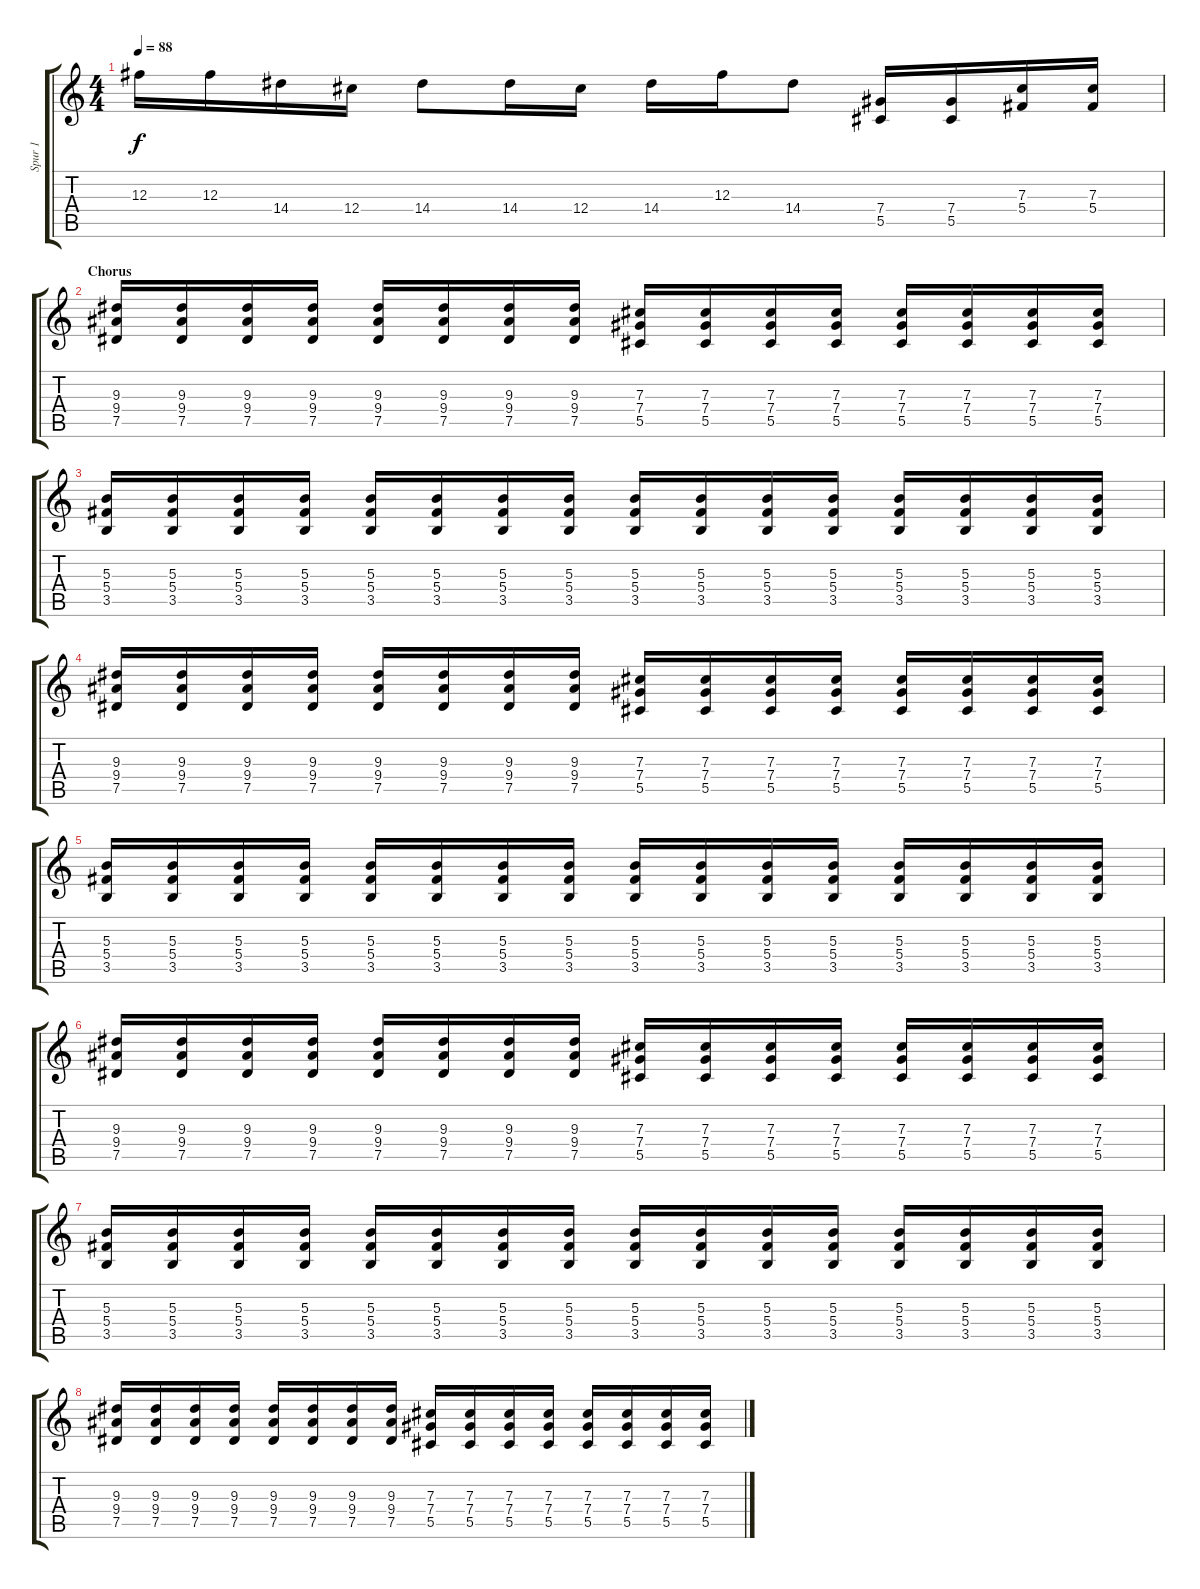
\track ("Spur 1" "Spur 1") {instrument overdrivenguitar}
\staff {score tabs}
\tuning (Eb4 Bb3 Gb3 Db3 Ab2 Eb2) {hide}
\ts (4 4)
\tempo 88
\clef g2
\ks c
12.3.16{dy f} 12.3.16 14.4.16 12.4.16 14.4.8 14.4.16 12.4.16 14.4.16 12.3.16 14.4.8 (7.4 5.5).16 (7.4 5.5).16 (7.3 5.4).16 (7.3 5.4).16 |
\section ("" "Chorus")
(9.3 9.4 7.5).16 (9.3 9.4 7.5).16 (9.3 9.4 7.5).16 (9.3 9.4 7.5).16 (9.3 9.4 7.5).16 (9.3 9.4 7.5).16 (9.3 9.4 7.5).16 (9.3 9.4 7.5).16 (7.3 7.4 5.5).16 (7.3 7.4 5.5).16 (7.3 7.4 5.5).16 (7.3 7.4 5.5).16 (7.3 7.4 5.5).16 (7.3 7.4 5.5).16 (7.3 7.4 5.5).16 (7.3 7.4 5.5).16 |
(5.3 5.4 3.5).16 (5.3 5.4 3.5).16 (5.3 5.4 3.5).16 (5.3 5.4 3.5).16 (5.3 5.4 3.5).16 (5.3 5.4 3.5).16 (5.3 5.4 3.5).16 (5.3 5.4 3.5).16 (5.3 5.4 3.5).16 (5.3 5.4 3.5).16 (5.3 5.4 3.5).16 (5.3 5.4 3.5).16 (5.3 5.4 3.5).16 (5.3 5.4 3.5).16 (5.3 5.4 3.5).16 (5.3 5.4 3.5).16 |
(9.3 9.4 7.5).16 (9.3 9.4 7.5).16 (9.3 9.4 7.5).16 (9.3 9.4 7.5).16 (9.3 9.4 7.5).16 (9.3 9.4 7.5).16 (9.3 9.4 7.5).16 (9.3 9.4 7.5).16 (7.3 7.4 5.5).16 (7.3 7.4 5.5).16 (7.3 7.4 5.5).16 (7.3 7.4 5.5).16 (7.3 7.4 5.5).16 (7.3 7.4 5.5).16 (7.3 7.4 5.5).16 (7.3 7.4 5.5).16 |
(5.3 5.4 3.5).16 (5.3 5.4 3.5).16 (5.3 5.4 3.5).16 (5.3 5.4 3.5).16 (5.3 5.4 3.5).16 (5.3 5.4 3.5).16 (5.3 5.4 3.5).16 (5.3 5.4 3.5).16 (5.3 5.4 3.5).16 (5.3 5.4 3.5).16 (5.3 5.4 3.5).16 (5.3 5.4 3.5).16 (5.3 5.4 3.5).16 (5.3 5.4 3.5).16 (5.3 5.4 3.5).16 (5.3 5.4 3.5).16 |
(9.3 9.4 7.5).16 (9.3 9.4 7.5).16 (9.3 9.4 7.5).16 (9.3 9.4 7.5).16 (9.3 9.4 7.5).16 (9.3 9.4 7.5).16 (9.3 9.4 7.5).16 (9.3 9.4 7.5).16 (7.3 7.4 5.5).16 (7.3 7.4 5.5).16 (7.3 7.4 5.5).16 (7.3 7.4 5.5).16 (7.3 7.4 5.5).16 (7.3 7.4 5.5).16 (7.3 7.4 5.5).16 (7.3 7.4 5.5).16 |
(5.3 5.4 3.5).16 (5.3 5.4 3.5).16 (5.3 5.4 3.5).16 (5.3 5.4 3.5).16 (5.3 5.4 3.5).16 (5.3 5.4 3.5).16 (5.3 5.4 3.5).16 (5.3 5.4 3.5).16 (5.3 5.4 3.5).16 (5.3 5.4 3.5).16 (5.3 5.4 3.5).16 (5.3 5.4 3.5).16 (5.3 5.4 3.5).16 (5.3 5.4 3.5).16 (5.3 5.4 3.5).16 (5.3 5.4 3.5).16 |
(9.3 9.4 7.5).16 (9.3 9.4 7.5).16 (9.3 9.4 7.5).16 (9.3 9.4 7.5).16 (9.3 9.4 7.5).16 (9.3 9.4 7.5).16 (9.3 9.4 7.5).16 (9.3 9.4 7.5).16 (7.3 7.4 5.5).16 (7.3 7.4 5.5).16 (7.3 7.4 5.5).16 (7.3 7.4 5.5).16 (7.3 7.4 5.5).16 (7.3 7.4 5.5).16 (7.3 7.4 5.5).16 (7.3 7.4 5.5).16
